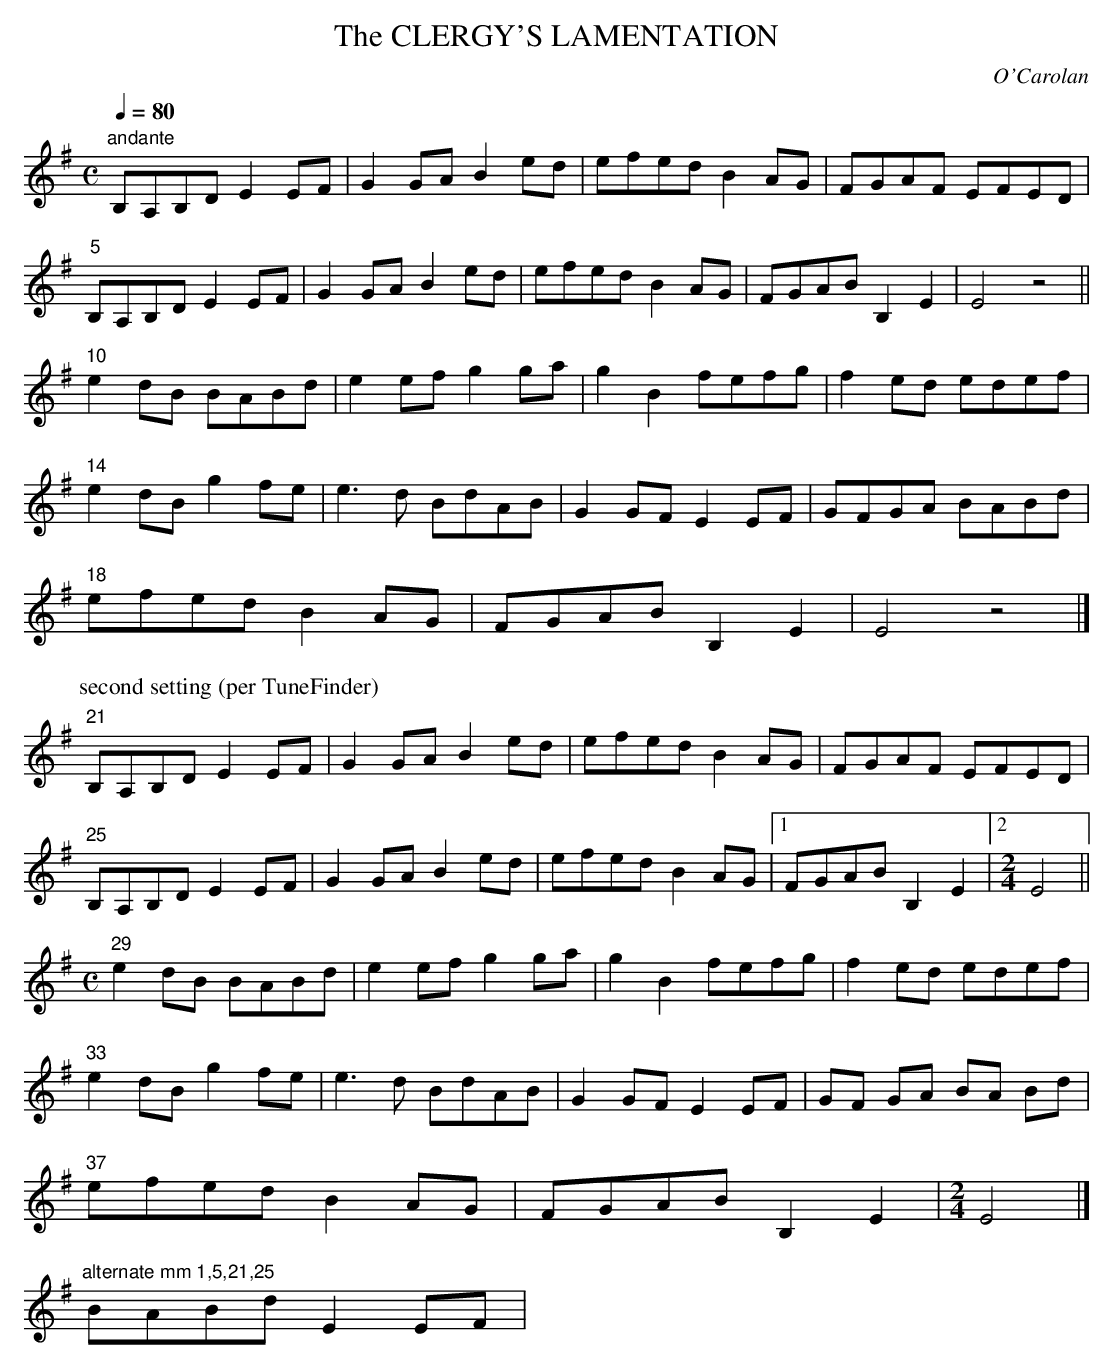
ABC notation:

X:1
T:The CLERGY'S LAMENTATION
C:O'Carolan
Q:1/4=80
M:C
L:1/8
K:G
"andante"
B,A,B,D E2EF|G2GA B2ed|efed B2AG|FGAF EFED|
"5"B,A,B,D E2EF|G2GA B2ed|efed B2AG|FGAB B,2E2|E4z4||% 9 measures
"10"e2dB BABd|e2ef g2ga|g2B2 fefg|f2ed edef|
"14"e2dB g2fe|e3d BdAB|G2GF E2EF|GFGA BABd|
"18"efed B2AG|FGAB B,2E2|E4z4|]% 11 measures
P:second setting (per TuneFinder)
"21"B,A,B,D E2EF|G2GA B2ed|efed B2AG|FGAF EFED|
"25"B,A,B,D E2EF|G2GA B2ed|efed B2AG|1 FGAB B,2E2|\
[2[M:2/4]E4||
M:C
"29"e2dB BABd|e2ef g2ga|g2B2 fefg|f2ed edef|
"33"e2dB g2fe|e3d BdAB|G2GF E2EF|GF GA BA Bd|
"37"efed B2AG|FGAB B,2E2|[M:2/4]E4|]% 11 measures
"alternate mm 1,5,21,25" BABd E2EF|
